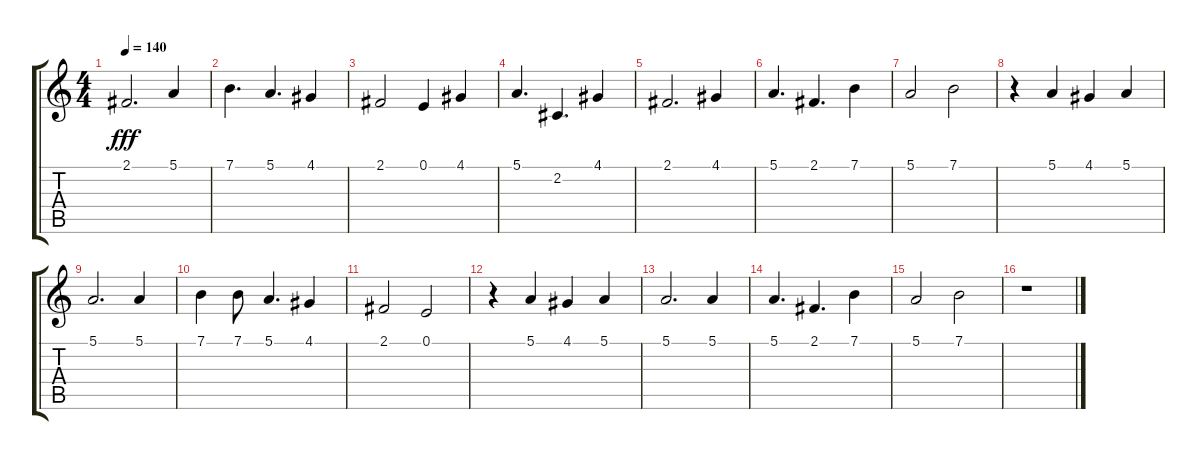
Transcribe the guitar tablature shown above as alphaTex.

\track "" {instrument flute}
\staff {score tabs}
\tuning (E4 B3 G3 D3 A2 E2) {hide}
\ts (4 4)
\tempo 140
\clef g2
\ks c
2.1.2{d dy fff} 5.1.4 |
7.1.4{d} 5.1.4{d} 4.1.4 |
2.1.2 0.1.4 4.1.4 |
5.1.4{d} 2.2.4{d} 4.1.4 |
2.1.2{d} 4.1.4 |
5.1.4{d} 2.1.4{d} 7.1.4 |
5.1.2 7.1.2 |
r.4 5.1.4 4.1.4 5.1.4 |
5.1.2{d} 5.1.4 |
7.1.4 7.1.8 5.1.4{d} 4.1.4 |
2.1.2 0.1.2 |
r.4 5.1.4 4.1.4 5.1.4 |
5.1.2{d} 5.1.4 |
5.1.4{d} 2.1.4{d} 7.1.4 |
5.1.2 7.1.2 |
r.1
